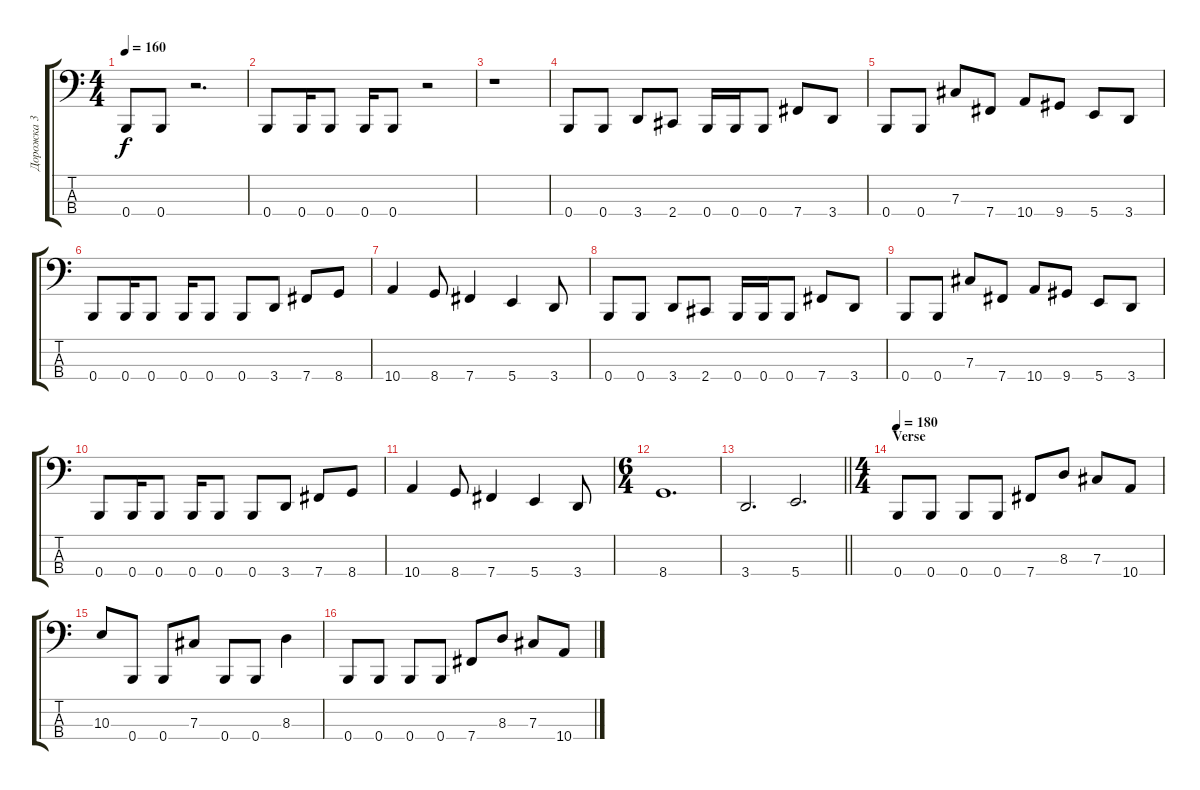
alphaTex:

\track ("Дорожка 3" "Дорожка 3") {instrument electricbassfinger}
\staff {score tabs}
\tuning (E2 B1 Gb1 B0) {hide}
\ts (4 4)
\tempo 160
\clef f4
\ks c
0.4.8{dy f} 0.4.8 r.2{d} |
0.4.8 0.4.16 0.4.8 0.4.16 0.4.8 r.2 |
r.1 |
0.4.8 0.4.8 3.4.8 2.4.8 0.4.16 0.4.16 0.4.8 7.4.8 3.4.8 |
0.4.8 0.4.8 7.3.8 7.4.8 10.4.8 9.4.8 5.4.8 3.4.8 |
0.4.8 0.4.16 0.4.8 0.4.16 0.4.8 0.4.8 3.4.8 7.4.8 8.4.8 |
10.4.4 8.4.8 7.4.4 5.4.4 3.4.8 |
0.4.8 0.4.8 3.4.8 2.4.8 0.4.16 0.4.16 0.4.8 7.4.8 3.4.8 |
0.4.8 0.4.8 7.3.8 7.4.8 10.4.8 9.4.8 5.4.8 3.4.8 |
0.4.8 0.4.16 0.4.8 0.4.16 0.4.8 0.4.8 3.4.8 7.4.8 8.4.8 |
10.4.4 8.4.8 7.4.4 5.4.4 3.4.8 |
\ts (6 4)
8.4.1{d} |
\barLineRight lightlight
3.4.2{d} 5.4.2{d} |
\ts (4 4)
\section ("" "Verse")
\tempo 180
0.4.8 0.4.8 0.4.8 0.4.8 7.4.8 8.3.8 7.3.8 10.4.8 |
10.3.8 0.4.8 0.4.8 7.3.8 0.4.8 0.4.8 8.3.4 |
0.4.8 0.4.8 0.4.8 0.4.8 7.4.8 8.3.8 7.3.8 10.4.8
